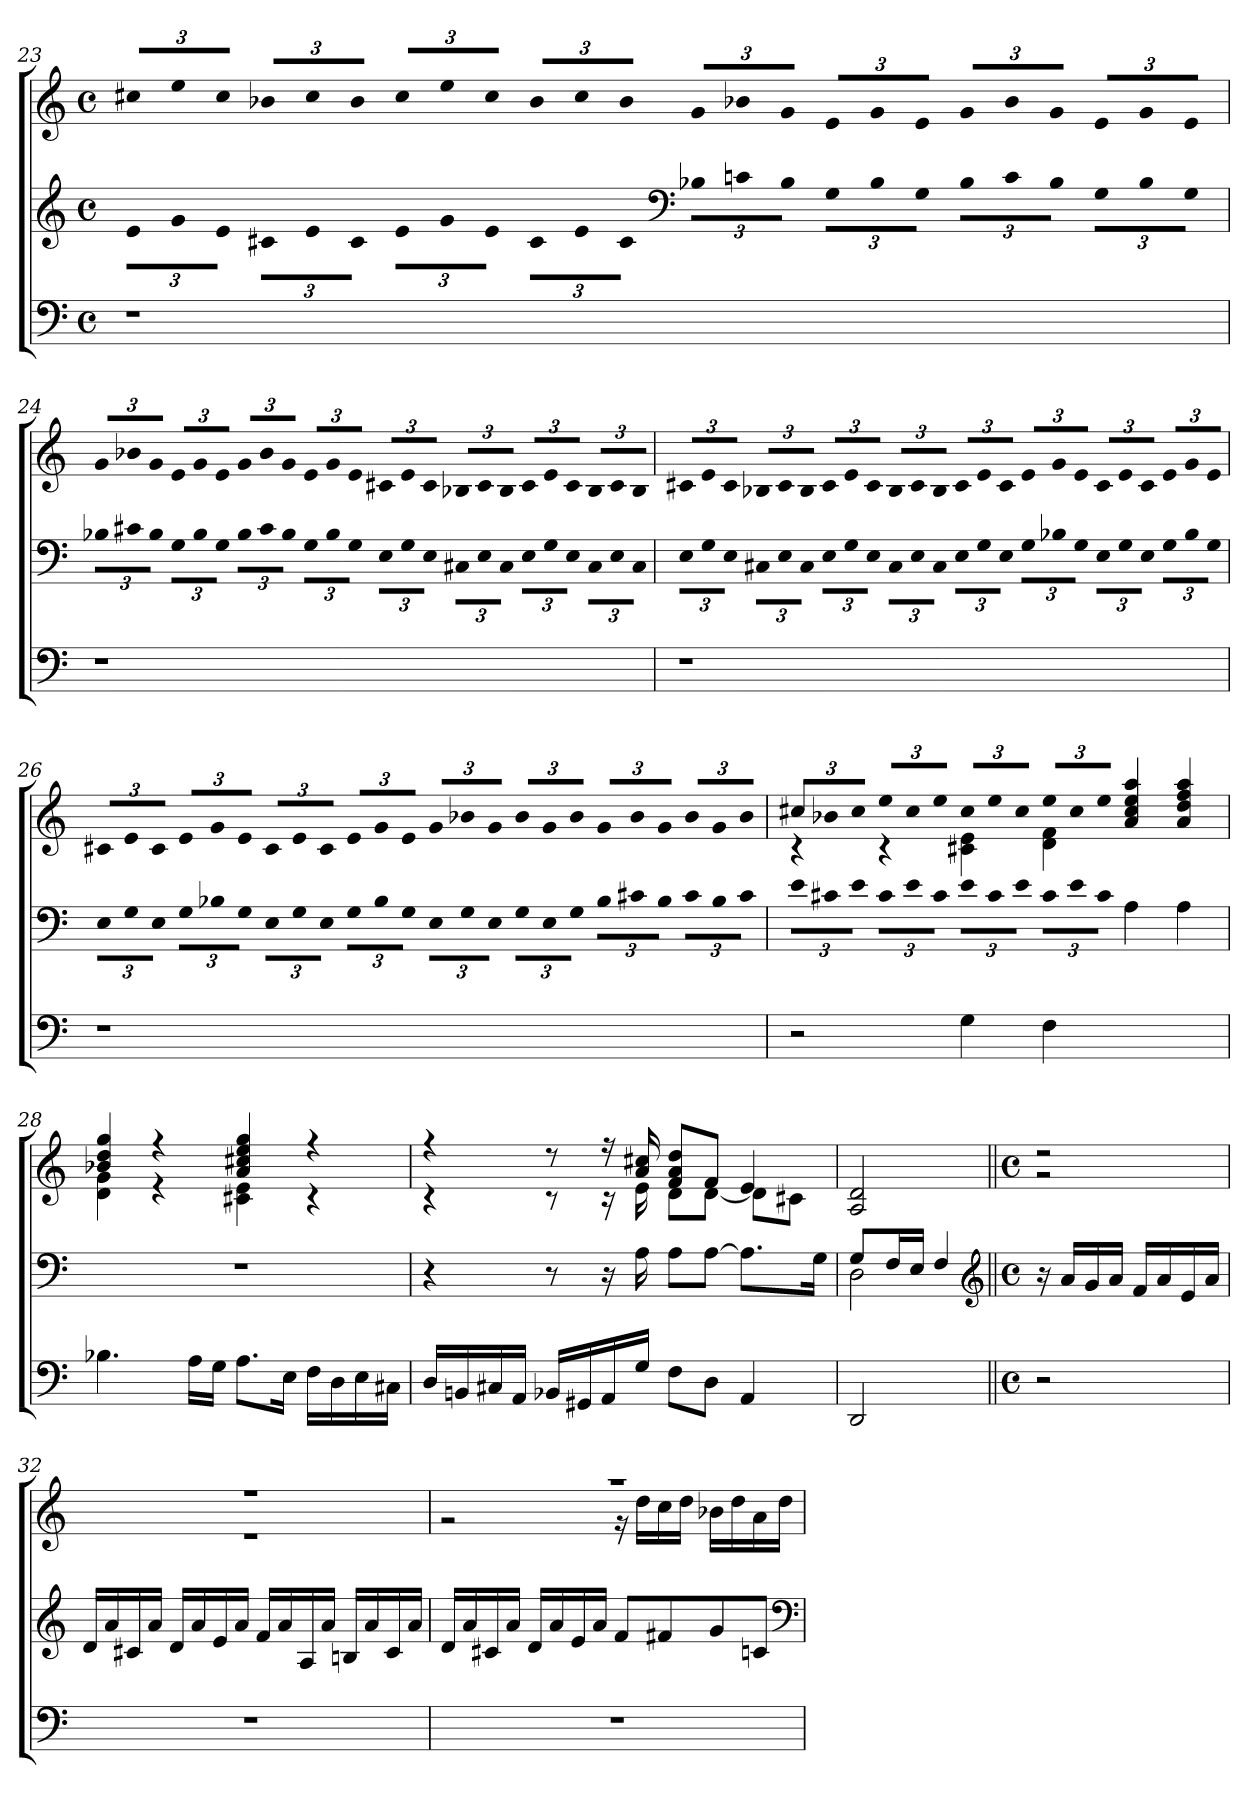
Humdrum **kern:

**kern	**kern	**kern
*part3	*part2	*part1
*staff3	*staff2	*staff1
!!LO:LB:g=z
*clefF4	*clefG2	*clefG2
*M4/4	*M4/4	*M4/4
*met(c)	*met(c)	*met(c)
=23	=23	=23
!	!LO:N:vis=16	!LO:N:vis=16
1r	12e\LL	12cc#X/LL
!	!LO:N:vis=16	!LO:N:vis=16
.	12g\	12ee/
!	!LO:N:vis=16	!LO:N:vis=16
.	12e\JJ	12cc#/JJ
!	!LO:N:vis=16	!LO:N:vis=16
.	12c#X\LL	12b-/LL
!	!LO:N:vis=16	!LO:N:vis=16
.	12e\	12cc#/
!	!LO:N:vis=16	!LO:N:vis=16
.	12c#\JJ	12b-/JJ
!	!LO:N:vis=16	!LO:N:vis=16
.	12e\LL	12cc#/LL
!	!LO:N:vis=16	!LO:N:vis=16
.	12g\	12ee/
!	!LO:N:vis=16	!LO:N:vis=16
.	12e\JJ	12cc#/JJ
!	!LO:N:vis=16	!LO:N:vis=16
.	12c#\LL	12b-/LL
!	!LO:N:vis=16	!LO:N:vis=16
.	12e\	12cc#/
!	!LO:N:vis=16	!LO:N:vis=16
.	12c#\JJ	12b-/JJ
*	*clefF4	*
!	!LO:N:vis=16	!LO:N:vis=16
1ryy	12B-X\LL	12g/LL
!	!LO:N:vis=16	!LO:N:vis=16
.	12c\	12b-X/
!	!LO:N:vis=16	!LO:N:vis=16
.	12B-\JJ	12g/JJ
!	!LO:N:vis=16	!LO:N:vis=16
.	12G\LL	12e/LL
!	!LO:N:vis=16	!LO:N:vis=16
.	12B-\	12g/
!	!LO:N:vis=16	!LO:N:vis=16
.	12G\JJ	12e/JJ
!	!LO:N:vis=16	!LO:N:vis=16
.	12B-\LL	12g/LL
!	!LO:N:vis=16	!LO:N:vis=16
.	12c\	12b-/
!	!LO:N:vis=16	!LO:N:vis=16
.	12B-\JJ	12g/JJ
!	!LO:N:vis=16	!LO:N:vis=16
.	12G\LL	12e/LL
!	!LO:N:vis=16	!LO:N:vis=16
.	12B-\	12g/
!	!LO:N:vis=16	!LO:N:vis=16
.	12G\JJ	12e/JJ
=24	=24	=24
!	!LO:N:vis=16	!LO:N:vis=16
1r	12B-\LL	12g/LL
!	!LO:N:vis=16	!LO:N:vis=16
.	12c#X\	12b-/
!	!LO:N:vis=16	!LO:N:vis=16
.	12B-\JJ	12g/JJ
!	!LO:N:vis=16	!LO:N:vis=16
.	12G\LL	12e/LL
!	!LO:N:vis=16	!LO:N:vis=16
.	12B-\	12g/
!	!LO:N:vis=16	!LO:N:vis=16
.	12G\JJ	12e/JJ
!	!LO:N:vis=16	!LO:N:vis=16
.	12B-\LL	12g/LL
!	!LO:N:vis=16	!LO:N:vis=16
.	12c#\	12b-/
!	!LO:N:vis=16	!LO:N:vis=16
.	12B-\JJ	12g/JJ
!	!LO:N:vis=16	!LO:N:vis=16
.	12G\LL	12e/LL
!	!LO:N:vis=16	!LO:N:vis=16
.	12B-\	12g/
!	!LO:N:vis=16	!LO:N:vis=16
.	12G\JJ	12e/JJ
!	!LO:N:vis=16	!LO:N:vis=16
1ryy	12E\LL	12c#X/LL
!	!LO:N:vis=16	!LO:N:vis=16
.	12G\	12e/
!	!LO:N:vis=16	!LO:N:vis=16
.	12E\JJ	12c#/JJ
!	!LO:N:vis=16	!LO:N:vis=16
.	12C#X\LL	12B-/LL
!	!LO:N:vis=16	!LO:N:vis=16
.	12E\	12c#/
!	!LO:N:vis=16	!LO:N:vis=16
.	12C#\JJ	12B-/JJ
!	!LO:N:vis=16	!LO:N:vis=16
.	12E\LL	12c#/LL
!	!LO:N:vis=16	!LO:N:vis=16
.	12G\	12e/
!	!LO:N:vis=16	!LO:N:vis=16
.	12E\JJ	12c#/JJ
!	!LO:N:vis=16	!LO:N:vis=16
.	12C#\LL	12B-/LL
!	!LO:N:vis=16	!LO:N:vis=16
.	12E\	12c#/
!	!LO:N:vis=16	!LO:N:vis=16
.	12C#\JJ	12B-/JJ
!!LO:LB:g=z
=25	=25	=25
!	!LO:N:vis=16	!LO:N:vis=16
1r	12E\LL	12c#X/LL
!	!LO:N:vis=16	!LO:N:vis=16
.	12G\	12e/
!	!LO:N:vis=16	!LO:N:vis=16
.	12E\JJ	12c#/JJ
!	!LO:N:vis=16	!LO:N:vis=16
.	12C#X\LL	12B-/LL
!	!LO:N:vis=16	!LO:N:vis=16
.	12E\	12c#/
!	!LO:N:vis=16	!LO:N:vis=16
.	12C#\JJ	12B-/JJ
!	!LO:N:vis=16	!LO:N:vis=16
.	12E\LL	12c#/LL
!	!LO:N:vis=16	!LO:N:vis=16
.	12G\	12e/
!	!LO:N:vis=16	!LO:N:vis=16
.	12E\JJ	12c#/JJ
!	!LO:N:vis=16	!LO:N:vis=16
.	12C#\LL	12B-/LL
!	!LO:N:vis=16	!LO:N:vis=16
.	12E\	12c#/
!	!LO:N:vis=16	!LO:N:vis=16
.	12C#\JJ	12B-/JJ
!	!LO:N:vis=16	!LO:N:vis=16
1ryy	12E\LL	12c#/LL
!	!LO:N:vis=16	!LO:N:vis=16
.	12G\	12e/
!	!LO:N:vis=16	!LO:N:vis=16
.	12E\JJ	12c#/JJ
!	!LO:N:vis=16	!LO:N:vis=16
.	12G\LL	12e/LL
!	!LO:N:vis=16	!LO:N:vis=16
.	12B-\	12g/
!	!LO:N:vis=16	!LO:N:vis=16
.	12G\JJ	12e/JJ
!	!LO:N:vis=16	!LO:N:vis=16
.	12E\LL	12c#/LL
!	!LO:N:vis=16	!LO:N:vis=16
.	12G\	12e/
!	!LO:N:vis=16	!LO:N:vis=16
.	12E\JJ	12c#/JJ
!	!LO:N:vis=16	!LO:N:vis=16
.	12G\LL	12e/LL
!	!LO:N:vis=16	!LO:N:vis=16
.	12B-\	12g/
!	!LO:N:vis=16	!LO:N:vis=16
.	12G\JJ	12e/JJ
=26	=26	=26
!	!LO:N:vis=16	!LO:N:vis=16
1r	12E\LL	12c#X/LL
!	!LO:N:vis=16	!LO:N:vis=16
.	12G\	12e/
!	!LO:N:vis=16	!LO:N:vis=16
.	12E\JJ	12c#/JJ
!	!LO:N:vis=16	!LO:N:vis=16
.	12G\LL	12e/LL
!	!LO:N:vis=16	!LO:N:vis=16
.	12B-\	12g/
!	!LO:N:vis=16	!LO:N:vis=16
.	12G\JJ	12e/JJ
!	!LO:N:vis=16	!LO:N:vis=16
.	12E\LL	12c#/LL
!	!LO:N:vis=16	!LO:N:vis=16
.	12G\	12e/
!	!LO:N:vis=16	!LO:N:vis=16
.	12E\JJ	12c#/JJ
!	!LO:N:vis=16	!LO:N:vis=16
.	12G\LL	12e/LL
!	!LO:N:vis=16	!LO:N:vis=16
.	12B-\	12g/
!	!LO:N:vis=16	!LO:N:vis=16
.	12G\JJ	12e/JJ
!	!LO:N:vis=16	!LO:N:vis=16
1ryy	12E\LL	12g/LL
!	!LO:N:vis=16	!LO:N:vis=16
.	12G\	12b-/
!	!LO:N:vis=16	!LO:N:vis=16
.	12E\JJ	12g/JJ
!	!LO:N:vis=16	!LO:N:vis=16
.	12G\LL	12b-/LL
!	!LO:N:vis=16	!LO:N:vis=16
.	12E\	12g/
!	!LO:N:vis=16	!LO:N:vis=16
.	12G\JJ	12b-/JJ
!	!LO:N:vis=16	!LO:N:vis=16
.	12B-\LL	12g/LL
!	!LO:N:vis=16	!LO:N:vis=16
.	12c#X\	12b-/
!	!LO:N:vis=16	!LO:N:vis=16
.	12B-\JJ	12g/JJ
!	!LO:N:vis=16	!LO:N:vis=16
.	12c#\LL	12b-/LL
!	!LO:N:vis=16	!LO:N:vis=16
.	12B-\	12g/
!	!LO:N:vis=16	!LO:N:vis=16
.	12c#\JJ	12b-/JJ
!!LO:LB:g=z
=27	=27	=27
!	!LO:N:vis=16	!LO:N:vis=16
*	*	*^
2r	12e\LL	12cc#X/LL	4r
!	!LO:N:vis=16	!LO:N:vis=16	!
.	12c#X\	12b-/	.
!	!LO:N:vis=16	!LO:N:vis=16	!
.	12e\JJ	12cc#/JJ	.
!	!LO:N:vis=16	!LO:N:vis=16	!
.	12c#\LL	12ee/LL	4r
!	!LO:N:vis=16	!LO:N:vis=16	!
.	12e\	12cc#/	.
!	!LO:N:vis=16	!LO:N:vis=16	!
.	12c#\JJ	12ee/JJ	.
!	!LO:N:vis=16	!LO:N:vis=16	!
4G\	12e\LL	12cc#/LL	4e\ 4c#X\
!	!LO:N:vis=16	!LO:N:vis=16	!
.	12c#\	12ee/	.
!	!LO:N:vis=16	!LO:N:vis=16	!
.	12e\JJ	12cc#/JJ	.
!	!LO:N:vis=16	!LO:N:vis=16	!
4F\	12c#\LL	12ee/LL	4f\ 4d\
!	!LO:N:vis=16	!LO:N:vis=16	!
.	12e\	12cc#/	.
!	!LO:N:vis=16	!LO:N:vis=16	!
.	12c#\JJ	12ee/JJ	.
2ryy	4A\	4aa/ 4ee/ 4cc#/ 4a/	2ryy
.	4A\	4aa/ 4ff/ 4dd/ 4a/	.
=28	=28	=28	=28
4.B-\	1r	4gg/ 4dd/ 4b-/	4g\ 4d\
.	.	4r	4r
16A\LL	.	.	.
16G\JJ	.	.	.
8.A\L	.	4gg/ 4ee/ 4cc#X/ 4a/	4e\ 4c#X\
16E\Jk	.	.	.
16F\LL	.	4r	4r
16D\	.	.	.
16E\	.	.	.
16C#X\JJ	.	.	.
=29	=29	=29	=29
16D/LL	4r	4r	4r
16BBn/	.	.	.
16C#X/	.	.	.
16AA/JJ	.	.	.
16BB-X/LL	8r	8r	8r
16GG#X/	.	.	.
16AA/	16r	16r	16r
16G/JJ	16A\	16cc#X/ 16a/	16e\
8F\L	8A\L	8dd/ 8a/ 8f/L	8d\L
8D\J	[8A\J	8f/J	[8d\J
4AA/	8.A\L]	4e/	8d\L]
.	.	.	8c#X\J
.	16G\Jk	.	.
*	*	*v	*v
=30	=30	=30
*	*^	*
2DD/	8G/L	2D\	2d/ 2A/
.	16F/L	.	.
.	16E/JJ	.	.
.	4F/	.	.
*	*v	*v	*
*	*clefG2	*
=31||	=31||	=31||
*M4/4	*M4/4	*M4/4
*met(c)	*met(c)	*met(c)
*	*	*^
2r	16r	2r	2r
.	16a/LL	.	.
.	16g/	.	.
.	16a/JJ	.	.
.	16f/LL	.	.
.	16a/	.	.
.	16e/	.	.
.	16a/JJ	.	.
=32	=32	=32	=32
1r	16d/LL	1r	1r
.	16a/	.	.
.	16c#X/	.	.
.	16a/JJ	.	.
.	16d/LL	.	.
.	16a/	.	.
.	16e/	.	.
.	16a/JJ	.	.
.	16f/LL	.	.
.	16a/	.	.
.	16A/	.	.
.	16a/JJ	.	.
.	16Bn/LL	.	.
.	16a/	.	.
.	16c#/	.	.
.	16a/JJ	.	.
=33	=33	=33	=33
1r	16d/LL	1r	2r
.	16a/	.	.
.	16c#X/	.	.
.	16a/JJ	.	.
.	16d/LL	.	.
.	16a/	.	.
.	16e/	.	.
.	16a/JJ	.	.
.	8f/L	.	16r
.	.	.	16dd\LL
.	8f#X/	.	16cc\
.	.	.	16dd\JJ
.	8g/	.	16b-\LL
.	.	.	16dd\
.	8cn/J	.	16a\
.	.	.	16dd\JJ
*	*	*v	*v
*	*clefF4	*
=	=	=
*-	*-	*-
